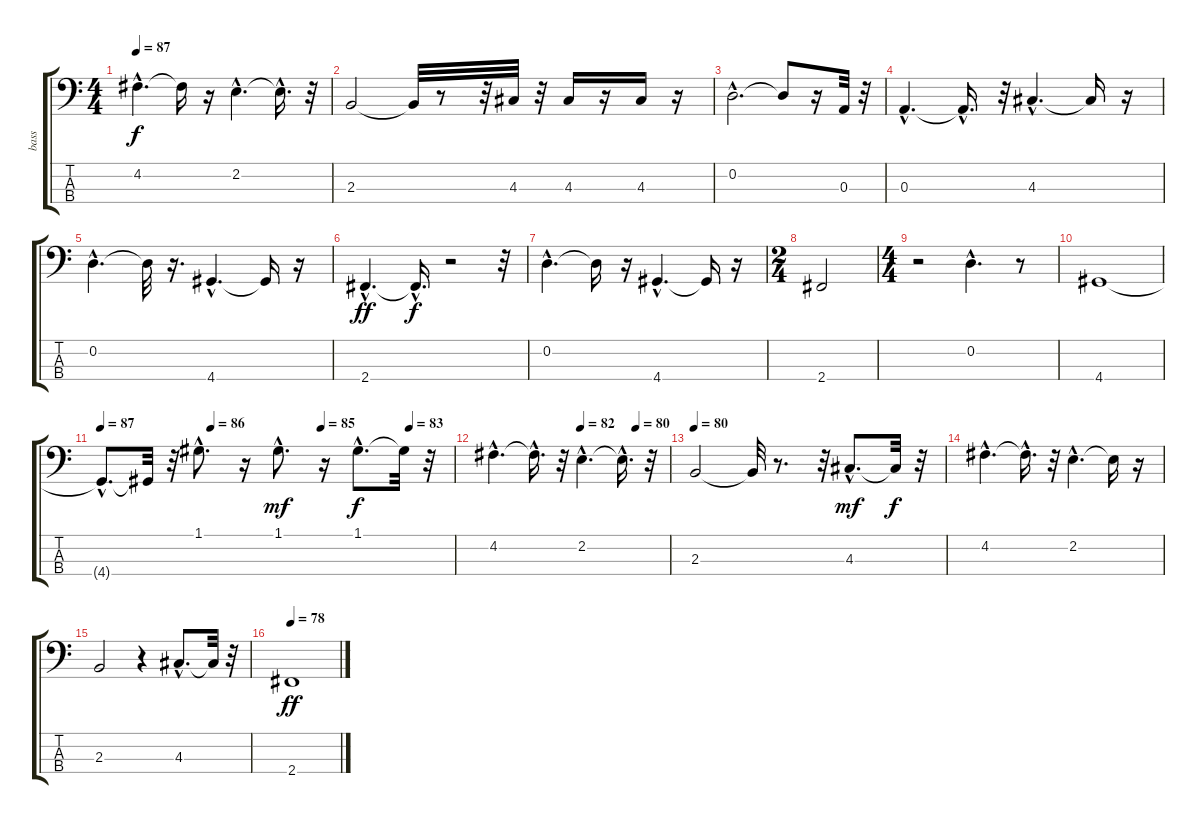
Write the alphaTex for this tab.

\track ("bass" "bass") {instrument fretlessbass}
\staff {score tabs}
\tuning (G2 D2 A1 E1) {hide}
\ts (4 4)
\tempo 87
\clef f4
\ks c
4.2{hac}.4{d dy f} 4.2{t}.16 r.16 2.2{hac}.4{d} 2.2{hac t}.16{d} r.32 |
2.3.2 2.3{t}.32 r.8 r.32 4.3.32 r.32 4.3.16 r.16 4.3.16 r.16 |
0.2{hac}.2{d} 0.2{t}.8 r.16 0.3.32 r.32 |
0.3{hac}.4{d} 0.3{hac t}.16{d} r.32 4.3{hac}.4{d} 4.3{t}.16 r.16 |
0.2{hac}.4{d} 0.2{t}.32 r.16{d} 4.4{hac}.4{d} 4.4{t}.16 r.16 |
2.4{hac}.4{d dy ff} 2.4{hac t}.16{d dy f} r.2 r.32 |
0.2{hac}.4{d} 0.2{t}.16 r.16 4.4{hac}.4{d} 4.4{t}.16 r.16 |
\ts (2 4)
2.4.2 |
\ts (4 4)
r.2 0.2{hac}.4{d} r.8 |
4.4.1 |
\tempo 87
\tempo (86 0.3125)
\tempo (85 0.625)
\tempo (83 0.875)
4.4{hac t}.8{d} 4.4{t}.32 r.32 1.1{hac}.8{d} r.16 1.1{hac}.8{d dy mf} r.16 1.1{hac}.8{d dy f} 1.1{t}.32 r.32 |
\tempo (82 0.5)
\tempo (80 0.8125)
4.2{hac}.4{d} 4.2{hac t}.16{d} r.32 2.2{hac}.4{d} 2.2{hac t}.16{d} r.32 |
\tempo 80
2.3.2 2.3{t}.32 r.8{d} r.32 4.3{hac}.8{d dy mf} 4.3{t}.32{dy f} r.32 |
4.2{hac}.4{d} 4.2{hac t}.16{d} r.32 2.2{hac}.4{d} 2.2{t}.16 r.16 |
2.3.2 r.4 4.3{hac}.8{d} 4.3{t}.32 r.32 |
\tempo 78
2.4.1{dy ff}
